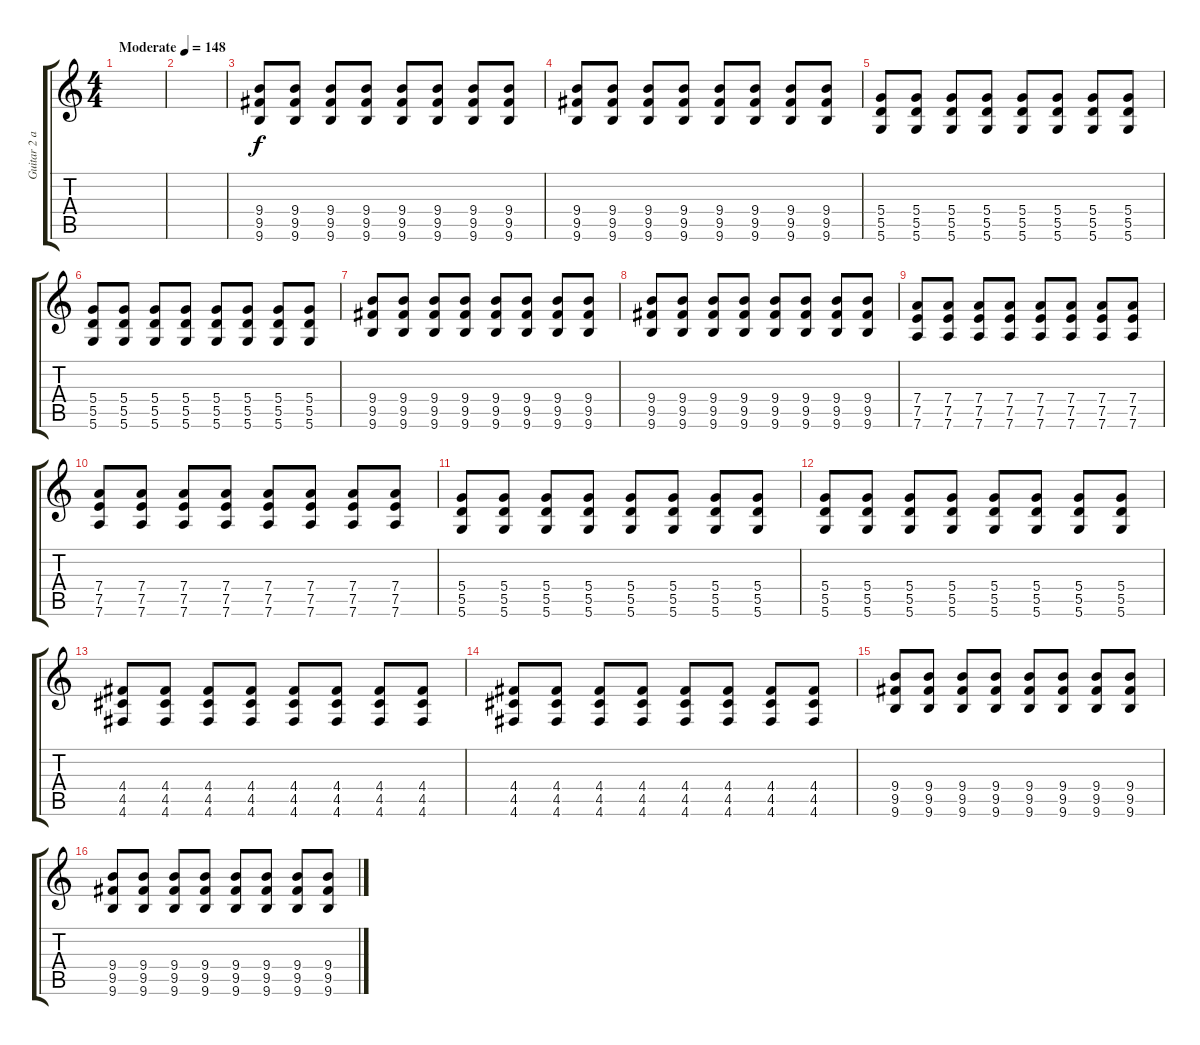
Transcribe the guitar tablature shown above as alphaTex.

\track ("Guitar 2 and 3" "Guitar 2 a") {instrument distortionguitar}
\staff {score tabs}
\tuning (E4 B3 G3 D3 A2 D2) {hide}
\ts (4 4)
\tempo (148 "Moderate")
\clef g2
\ks c
|
|
(9.4 9.5 9.6).8 (9.4 9.5 9.6).8 (9.4 9.5 9.6).8 (9.4 9.5 9.6).8 (9.4 9.5 9.6).8 (9.4 9.5 9.6).8 (9.4 9.5 9.6).8 (9.4 9.5 9.6).8 |
(9.4 9.5 9.6).8 (9.4 9.5 9.6).8 (9.4 9.5 9.6).8 (9.4 9.5 9.6).8 (9.4 9.5 9.6).8 (9.4 9.5 9.6).8 (9.4 9.5 9.6).8 (9.4 9.5 9.6).8 |
(5.4 5.5 5.6).8 (5.4 5.5 5.6).8 (5.4 5.5 5.6).8 (5.4 5.5 5.6).8 (5.4 5.5 5.6).8 (5.4 5.5 5.6).8 (5.4 5.5 5.6).8 (5.4 5.5 5.6).8 |
(5.4 5.5 5.6).8 (5.4 5.5 5.6).8 (5.4 5.5 5.6).8 (5.4 5.5 5.6).8 (5.4 5.5 5.6).8 (5.4 5.5 5.6).8 (5.4 5.5 5.6).8 (5.4 5.5 5.6).8 |
(9.4 9.5 9.6).8 (9.4 9.5 9.6).8 (9.4 9.5 9.6).8 (9.4 9.5 9.6).8 (9.4 9.5 9.6).8 (9.4 9.5 9.6).8 (9.4 9.5 9.6).8 (9.4 9.5 9.6).8 |
(9.4 9.5 9.6).8 (9.4 9.5 9.6).8 (9.4 9.5 9.6).8 (9.4 9.5 9.6).8 (9.4 9.5 9.6).8 (9.4 9.5 9.6).8 (9.4 9.5 9.6).8 (9.4 9.5 9.6).8 |
(7.4 7.5 7.6).8 (7.4 7.5 7.6).8 (7.4 7.5 7.6).8 (7.4 7.5 7.6).8 (7.4 7.5 7.6).8 (7.4 7.5 7.6).8 (7.4 7.5 7.6).8 (7.4 7.5 7.6).8 |
(7.4 7.5 7.6).8 (7.4 7.5 7.6).8 (7.4 7.5 7.6).8 (7.4 7.5 7.6).8 (7.4 7.5 7.6).8 (7.4 7.5 7.6).8 (7.4 7.5 7.6).8 (7.4 7.5 7.6).8 |
(5.4 5.5 5.6).8 (5.4 5.5 5.6).8 (5.4 5.5 5.6).8 (5.4 5.5 5.6).8 (5.4 5.5 5.6).8 (5.4 5.5 5.6).8 (5.4 5.5 5.6).8 (5.4 5.5 5.6).8 |
(5.4 5.5 5.6).8 (5.4 5.5 5.6).8 (5.4 5.5 5.6).8 (5.4 5.5 5.6).8 (5.4 5.5 5.6).8 (5.4 5.5 5.6).8 (5.4 5.5 5.6).8 (5.4 5.5 5.6).8 |
(4.4 4.5 4.6).8 (4.4 4.5 4.6).8 (4.4 4.5 4.6).8 (4.4 4.5 4.6).8 (4.4 4.5 4.6).8 (4.4 4.5 4.6).8 (4.4 4.5 4.6).8 (4.4 4.5 4.6).8 |
(4.4 4.5 4.6).8 (4.4 4.5 4.6).8 (4.4 4.5 4.6).8 (4.4 4.5 4.6).8 (4.4 4.5 4.6).8 (4.4 4.5 4.6).8 (4.4 4.5 4.6).8 (4.4 4.5 4.6).8 |
(9.4 9.5 9.6).8 (9.4 9.5 9.6).8 (9.4 9.5 9.6).8 (9.4 9.5 9.6).8 (9.4 9.5 9.6).8 (9.4 9.5 9.6).8 (9.4 9.5 9.6).8 (9.4 9.5 9.6).8 |
(9.4 9.5 9.6).8 (9.4 9.5 9.6).8 (9.4 9.5 9.6).8 (9.4 9.5 9.6).8 (9.4 9.5 9.6).8 (9.4 9.5 9.6).8 (9.4 9.5 9.6).8 (9.4 9.5 9.6).8
